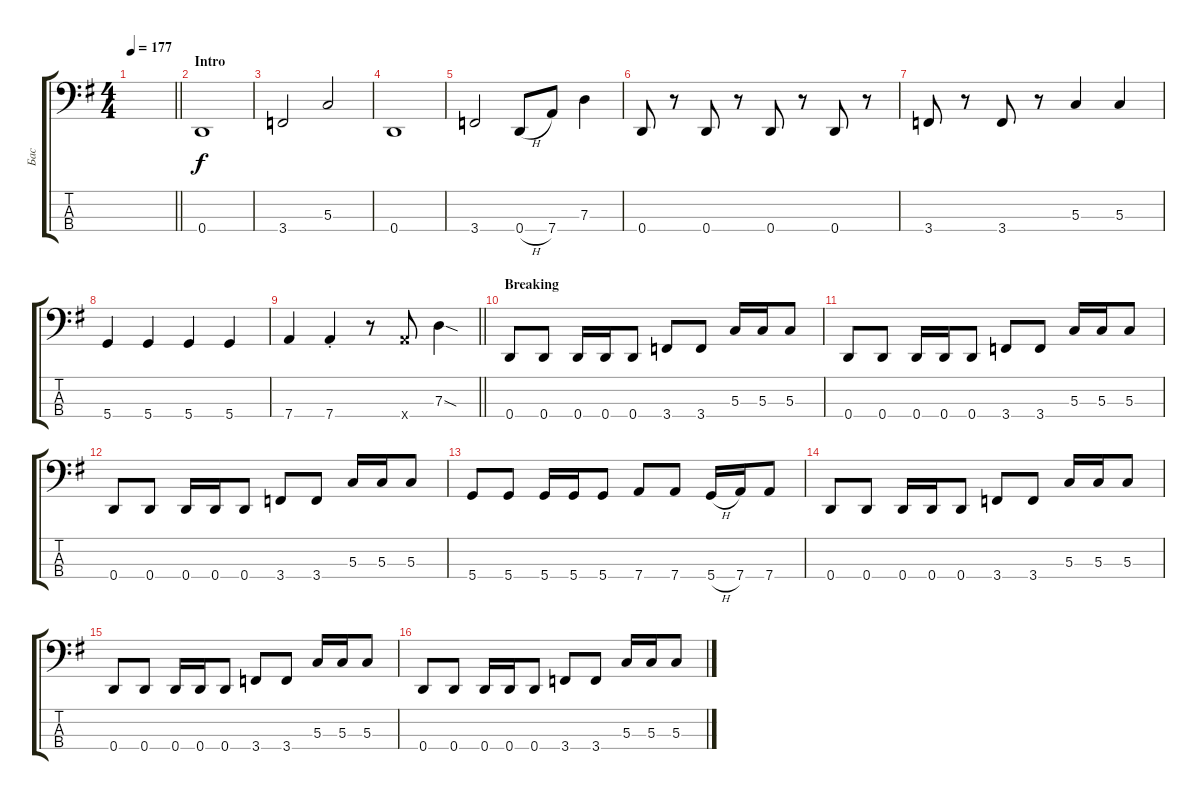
\track ("Бас" "Бас") {instrument electricbassfinger}
\staff {score tabs}
\tuning (F2 C2 G1 D1) {hide}
\ts (4 4)
\tempo 177
\clef f4
\barLineRight lightlight
\ks eminor
|
\section ("" "Intro")
0.4.1 |
3.4.2 5.3.2 |
0.4.1 |
3.4.2 0.4{h}.8 7.4.8 7.3.4 |
0.4.8 r.8 0.4.8 r.8 0.4.8 r.8 0.4.8 r.8 |
3.4.8 r.8 3.4.8 r.8 5.3.4 5.3.4 |
5.4.4 5.4.4 5.4.4 5.4.4 |
\barLineRight lightlight
7.4.4 7.4{st}.4 r.8 7.4{x}.8 7.3{sod}.4 |
\section ("" "Breaking")
0.4.8 0.4.8 0.4.16 0.4.16 0.4.8 3.4.8 3.4.8 5.3.16 5.3.16 5.3.8 |
0.4.8 0.4.8 0.4.16 0.4.16 0.4.8 3.4.8 3.4.8 5.3.16 5.3.16 5.3.8 |
0.4.8 0.4.8 0.4.16 0.4.16 0.4.8 3.4.8 3.4.8 5.3.16 5.3.16 5.3.8 |
5.4.8 5.4.8 5.4.16 5.4.16 5.4.8 7.4.8 7.4.8 5.4{h}.16 7.4.16 7.4.8 |
0.4.8 0.4.8 0.4.16 0.4.16 0.4.8 3.4.8 3.4.8 5.3.16 5.3.16 5.3.8 |
0.4.8 0.4.8 0.4.16 0.4.16 0.4.8 3.4.8 3.4.8 5.3.16 5.3.16 5.3.8 |
0.4.8 0.4.8 0.4.16 0.4.16 0.4.8 3.4.8 3.4.8 5.3.16 5.3.16 5.3.8
